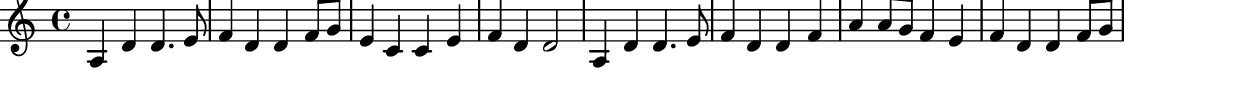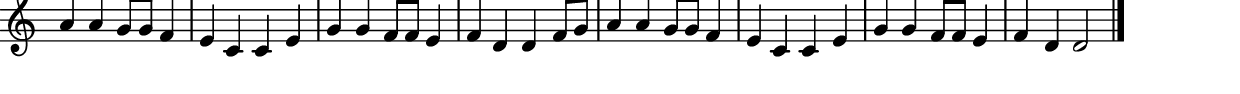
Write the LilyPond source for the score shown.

% MusicXML to Lilypond converter by Kovi

% Analyzing...
% 1 parts
% 1 Staff
% forceBassClefActive = 
melody = {
% 70 notes in the part
% 1 voices

\new Staff
\new Voice {
% 70 notes
% 16 mesaures

% Measure 1
\clef "treble"
\key c \major
\time 4/4 
a4 d'4 d'4. e'8 
% Measure 2
f'4 d'4 d'4 f'8 g'8 
% Measure 3
e'4 c'4 c'4 e'4 
% Measure 4
f'4 d'4 d'2 
% Measure 5
a4 d'4 d'4. e'8 
% Measure 6
f'4 d'4 d'4 f'4 
% Measure 7
a'4 a'8 g'8 f'4 e'4 
% Measure 8
f'4 d'4 d'4 f'8 g'8 
% Measure 9
\break
a'4 a'4 g'8 g'8 f'4 
% Measure 10
e'4 c'4 c'4 e'4 
% Measure 11
g'4 g'4 f'8 f'8 e'4 
% Measure 12
f'4 d'4 d'4 f'8 g'8 
% Measure 13
a'4 a'4 g'8 g'8 f'4 
% Measure 14
e'4 c'4 c'4 e'4 
% Measure 15
g'4 g'4 f'8 f'8 e'4 
% Measure 16
f'4 d'4 d'2 \bar "|." 
} % voice
} % melody


harmonies = \chordmode {
% 12 chords
\germanChords
d4:m s4 s4 s4 s4 s4 s4 s4 c4 s4 s4 s4 d4:m s4 s4 s4 d4:m s4 s4 s4 s4 s4 s4 s4 c4 s4 s4 s4 d4:m s4 s4 s4 d4:m s4 s4 s4 c4 s4 s4 s4 s4 s4 s4 s4 d4:m s4 s4 s4 d4:m s4 s4 s4 c4 s4 s4 s4 s4 s4 s4 s4 d4:m
}

\include "../../definitions.ly"
